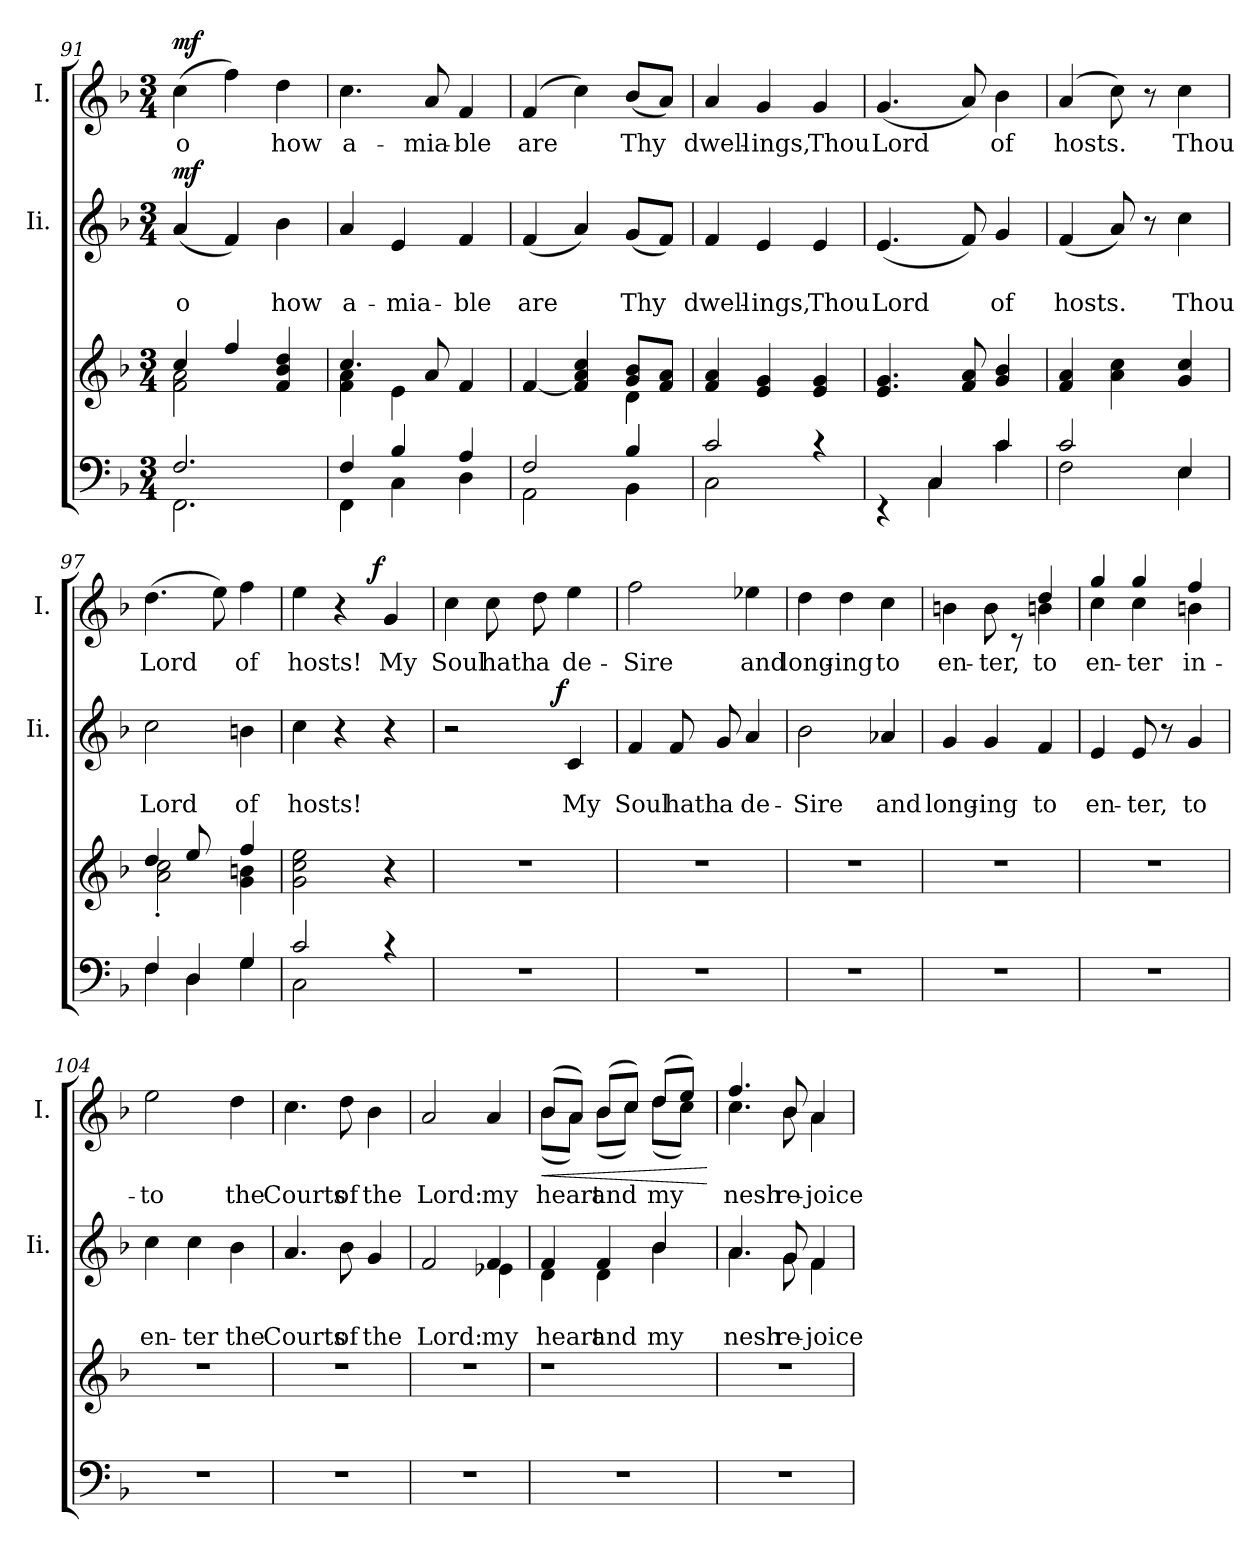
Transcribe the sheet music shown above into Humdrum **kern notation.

**kern	**kern	**dynam	**kern	**text	**text	**dynam	**kern	**text	**dynam
*part4	*part3	*part3	*part2	*part2	*part2	*part2	*part1	*part1	*part1
*staff4	*staff3	*staff3	*staff2	*staff2	*staff2	*staff2	*staff1	*staff1	*staff1
*	*	*	*I"Ii.	*	*	*	*I"I.	*	*
*	*	*	*I'Ii.	*	*	*	*I'I.	*	*
*clefF4	*clefG2	*	*clefG2	*	*	*	*clefG2	*	*
*k[b-]	*k[b-]	*	*k[b-]	*	*	*	*k[b-]	*	*
*F:	*F:	*	*F:	*	*	*	*F:	*	*
*M3/4	*M3/4	*	*M3/4	*	*	*	*M3/4	*	*
=91	=91	=91	=91	=91	=91	=91	=91	=91	=91
*^	*^	*	*	*	*	*	*	*	*
!	!	!	!	!	!	!	!LO:LY:b	!LO:DY:a	!	!LO:LY:b	!LO:DY:a
2.F/	2.FF\	4cc/	2f\ 2a\	.	(<4a/	.	o	mf	(>4cc\	o	mf
.	.	4ff/	.	.	4f/)	.	.	.	4ff\)	.	.
!	!	!	!	!	!	!	!LO:LY:b	!	!	!LO:LY:b	!
.	.	4f/ 4b-/ 4dd/	4ryy	.	4b-\	.	how	.	4dd\	how	.
=92	=92	=92	=92	=92	=92	=92	=92	=92	=92	=92	=92
!	!	!	!	!	!	!	!LO:LY:b	!	!	!LO:LY:b	!
4FF\	4F/	4.cc/	4f\ 4a\	.	4a/	.	a-	.	4.cc\	a-	.
!	!	!	!	!	!	!	!LO:LY:b	!	!	!	!
4C\	4B-/	.	4e\	.	4e/	.	-mia-	.	.	.	.
!	!	!	!	!	!	!	!	!	!	!LO:LY:b	!
.	.	8a/	.	.	.	.	.	.	8a/	-mia-	.
!	!	!	!	!	!	!	!LO:LY:b	!	!	!LO:LY:b	!
4A/	4D\	4f/	4ryy	.	4f/	.	-ble	.	4f/	-ble	.
=93	=93	=93	=93	=93	=93	=93	=93	=93	=93	=93	=93
!	!	!	!	!	!	!	!LO:LY:b	!	!	!LO:LY:b	!
2F/	2AA\	[<4f/	2ryy	.	(<4f/	.	are	.	(4f/	are	.
.	.	4f/] 4a/ 4cc/	.	.	4a/)	.	.	.	4cc\)	.	.
!	!	!	!	!	!	!	!LO:LY:b	!	!	!LO:LY:b	!
4B-/	4BB-\	8g/ 8b-/L	4d\	.	(<8g/L	.	Thy	.	(<8b-/L	Thy	.
.	.	8f/ 8a/J	.	.	8f/J)	.	.	.	8a/J)	.	.
*	*	*v	*v	*	*	*	*	*	*	*	*
!!LO:LB:g=z
=94	=94	=94	=94	=94	=94	=94	=94	=94	=94	=94
!	!	!	!	!	!	!LO:LY:b	!	!	!LO:LY:b	!
2c/	2C\	4f/ 4a/	.	4f/	.	dwell-	.	4a/	dwell-	.
!	!	!	!	!	!	!LO:LY:b	!	!	!LO:LY:b	!
.	.	4e/ 4g/	.	4e/	.	-ings,	.	4g/	-ings,	.
!	!	!	!	!	!	!LO:LY:b	!	!	!LO:LY:b	!
4rc	4ryy	4e/ 4g/	.	4e/	.	Thou	.	4g/	Thou	.
=95	=95	=95	=95	=95	=95	=95	=95	=95	=95	=95
!	!	!	!	!	!	!LO:LY:b	!	!	!LO:LY:b	!
4ryy	4rEE	4.e/ 4.g/	.	(<4.e/	.	Lord	.	(<4.g/	Lord	.
4C/	4C\	.	.	.	.	.	.	.	.	.
.	.	8f/ 8a/	.	8f/)	.	.	.	8a/)	.	.
!	!	!	!	!	!	!LO:LY:b	!	!	!LO:LY:b	!
4c/	4c\	4g/ 4b-/	.	4g/	.	of	.	4b-\	of	.
=96	=96	=96	=96	=96	=96	=96	=96	=96	=96	=96
!	!	!	!	!	!	!LO:LY:b	!	!	!LO:LY:b	!
2c/	2F\	4f/ 4a/	.	(<4f/	.	hosts.	.	(4a/	hosts.	.
.	.	4a\ 4cc\	.	8a/)	.	.	.	8cc\)	.	.
.	.	.	.	8r	.	.	.	8r	.	.
!	!	!	!	!	!	!LO:LY:b	!	!	!LO:LY:b	!
4E/	4E\	4g/ 4cc/	.	4cc\	.	Thou	.	4cc\	Thou	.
=97	=97	=97	=97	=97	=97	=97	=97	=97	=97	=97
*	*	*^	*	*	*	*	*	*	*	*
!	!	!	!	!	!	!	!LO:LY:b	!	!	!LO:LY:b	!
4F/	4F\	4dd/	2a\'< 2cc\'<	.	2cc\	.	Lord	.	(>4.dd\	Lord	.
4D/	4D\	8ee/	.	.	.	.	.	.	.	.	.
.	.	8ryy	.	.	.	.	.	.	8ee\)	.	.
!	!	!	!	!	!	!	!LO:LY:b	!	!	!LO:LY:b	!
4G/	4G\	4ff/	4g\ 4bn\	.	4bn\	.	of	.	4ff\	of	.
=98	=98	=98	=98	=98	=98	=98	=98	=98	=98	=98	=98
!	!	!	!	!	!	!	!LO:LY:b	!	!	!LO:LY:b	!
*	*	*v	*v	*	*	*	*	*	*^	*	*
2c/	2C\	2g\ 2cc\ 2ee\	.	4cc\	.	hosts!	.	4ee\	4...ryy	hosts!	.
.	.	.	.	4r	.	.	.	4r	.	.	.
!	!	!	!	!	!	!	!	!	!	!	!LO:DY:a
.	.	.	.	.	.	.	.	.	4ryy	.	f
!	!	!	!	!	!	!	!	!	!	!LO:LY:b	!
4rc	4ryy	4r	.	4r	.	.	.	4g/	.	My	.
.	.	.	.	.	.	.	.	.	32ryy	.	.
!!LO:LB:g=z
=99	=99	=99	=99	=99	=99	=99	=99	=99	=99	=99	=99
!LO:N:vis=1	!	!LO:N:vis=1	!	!	!	!	!	!	!	!LO:LY:b	!
*v	*v	*	*	*^	*	*	*	*v	*v	*	*
2.r	2.r	.	2r	4...ryy	.	.	.	4cc\	Soul	.
!	!	!	!	!	!	!	!	!	!LO:LY:b	!
.	.	.	.	.	.	.	.	8cc\	hath	.
!	!	!	!	!	!	!	!	!	!LO:LY:b	!
.	.	.	.	.	.	.	.	8dd\	a	.
!	!	!	!	!	!	!	!LO:DY:a	!	!	!
.	.	.	.	4ryy	.	.	f	.	.	.
!	!	!	!	!	!	!LO:LY:b	!	!	!LO:LY:b	!
.	.	.	4c/	.	.	My	.	4ee\	de-	.
.	.	.	.	32ryy	.	.	.	.	.	.
=100	=100	=100	=100	=100	=100	=100	=100	=100	=100	=100
!LO:N:vis=1	!LO:N:vis=1	!	!	!	!	!LO:LY:b	!	!	!LO:LY:b	!
*	*	*	*v	*v	*	*	*	*	*	*
2.r	2.r	.	4f/	.	Soul	.	2ff\	-Sire	.
!	!	!	!	!	!LO:LY:b	!	!	!	!
.	.	.	8f/	.	hath	.	.	.	.
!	!	!	!	!	!LO:LY:b	!	!	!	!
.	.	.	8g/	.	a	.	.	.	.
!	!	!	!	!	!LO:LY:b	!	!	!LO:LY:b	!
.	.	.	4a/	.	de-	.	4ee-X\	and	.
=101	=101	=101	=101	=101	=101	=101	=101	=101	=101
!LO:N:vis=1	!LO:N:vis=1	!	!	!	!LO:LY:b	!	!	!LO:LY:b	!
2.r	2.r	.	2b-\	.	-Sire	.	4dd\	long-	.
!	!	!	!	!	!	!	!	!LO:LY:b	!
.	.	.	.	.	.	.	4dd\	-ing	.
!	!	!	!	!	!LO:LY:b	!	!	!LO:LY:b	!
.	.	.	4a-X/	.	and	.	4cc\	to	.
=102	=102	=102	=102	=102	=102	=102	=102	=102	=102
!LO:N:vis=1	!LO:N:vis=1	!	!	!	!LO:LY:b	!	!	!LO:LY:b	!
*	*	*	*	*	*	*	*^	*	*
2.r	2.r	.	4g/	.	long-	.	2ryy	4bn\	en-	.
!	!	!	!	!	!LO:LY:b	!	!	!	!LO:LY:b	!
.	.	.	4g/	.	-ing	.	.	8b\	-ter,	.
.	.	.	.	.	.	.	.	8rc	.	.
!	!	!	!	!	!LO:LY:b	!	!	!	!LO:LY:b	!
.	.	.	4f/	.	to	.	4dd/	4bn\	to	.
=103	=103	=103	=103	=103	=103	=103	=103	=103	=103	=103
!LO:N:vis=1	!LO:N:vis=1	!	!	!	!LO:LY:b	!	!	!	!LO:LY:b	!
2.r	2.r	.	4e/	.	en-	.	4gg/	4cc\	en-	.
!	!	!	!	!	!LO:LY:b	!	!	!	!LO:LY:b	!
.	.	.	8e/	.	-ter,	.	4gg/	4cc\	-ter	.
.	.	.	8r	.	.	.	.	.	.	.
!	!	!	!	!	!LO:LY:b	!	!	!	!LO:LY:b	!
.	.	.	4g/	.	to	.	4ff/	4bn\	in-	.
!!LO:PB:g=z
=104	=104	=104	=104	=104	=104	=104	=104	=104	=104	=104
!LO:N:vis=1	!LO:N:vis=1	!	!	!	!LO:LY:b	!	!	!	!LO:LY:b	!
*	*	*	*	*	*	*	*v	*v	*	*
2.r	2.r	.	4cc\	.	en-	.	2ee\	-to	.
!	!	!	!	!	!LO:LY:b	!	!	!	!
.	.	.	4cc\	.	-ter	.	.	.	.
!	!	!	!	!	!LO:LY:b	!	!	!LO:LY:b	!
.	.	.	4b-\	.	the	.	4dd\	the	.
=105	=105	=105	=105	=105	=105	=105	=105	=105	=105
!LO:N:vis=1	!LO:N:vis=1	!	!	!	!LO:LY:b	!	!	!LO:LY:b	!
2.r	2.r	.	4.a/	.	Courts	.	4.cc\	Courts	.
!	!	!	!	!	!LO:LY:b	!	!	!LO:LY:b	!
.	.	.	8b-\	.	of	.	8dd\	of	.
!	!	!	!	!	!LO:LY:b	!	!	!LO:LY:b	!
.	.	.	4g/	.	the	.	4b-\	the	.
=106	=106	=106	=106	=106	=106	=106	=106	=106	=106
!LO:N:vis=1	!LO:N:vis=1	!	!	!	!LO:LY:b	!	!	!LO:LY:b	!
*	*	*	*^	*	*	*	*	*	*
2.r	2.r	.	2f/	2ryy	.	Lord:	.	2a/	Lord:	.
!	!	!	!	!	!	!LO:LY:b	!	!	!LO:LY:b	!
.	.	.	4f/	4e-X\	.	my	.	4a/	my	.
=107	=107	=107	=107	=107	=107	=107	=107	=107	=107	=107
*	*^	*	*	*	*	*	*	*	*	*
!LO:N:vis=1	!	!LO:N:vis=1	!LO:HP:b	!	!	!	!LO:LY:b	!	!	!LO:LY:b	!LO:HP:b
*	*	*	*	*	*	*	*	*	*^	*	*
2.r	2ryy	2.r	<	4f/	4d\	.	heart	.	(>8b-/L	(<8b-\L	heart	<
.	.	.	.	.	.	.	.	.	8a/J)	8a\J)	.	.
!	!	!	!	!	!	!	!LO:LY:b	!	!	!	!LO:LY:b	!
.	.	.	.	4f/	4d\	.	and	.	(>8b-/L	(<8b-\L	and	.
.	.	.	.	.	.	.	.	.	8cc/J)	8cc\J)	.	.
!	!	!	!	!	!	!	!LO:LY:b	!	!	!	!LO:LY:b	!
.	8.ryy	.	.	4b-/	4b-\	.	my	.	(>8dd/L	(<8dd\L	my	.
.	.	.	.	.	.	.	.	.	8ee/J)	8cc\J)	.	.
.	16ryy	.	.	.	.	.	.	.	.	.	.	.
*	*v	*v	*	*	*	*	*	*	*v	*v	*	*
*	*	*	*v	*v	*	*	*	*	*	*
.	.	[	.	.	.	.	.	.	[
!!LO:LB:g=z
=108	=108	=108	=108	=108	=108	=108	=108	=108	=108
!LO:N:vis=1	!LO:N:vis=1	!	!	!	!LO:LY:b	!	!	!LO:LY:b	!
*	*	*	*^	*	*	*	*^	*	*
2.r	2.r	.	4.a/	4.a\	.	nesh	.	4.ff/	4.cc\	nesh	.
!	!	!	!	!	!	!LO:LY:b	!	!	!	!LO:LY:b	!
.	.	.	8g/	8g\	.	re-	.	8b-/	8b-\	re-	.
!	!	!	!	!	!	!LO:LY:b	!	!	!	!LO:LY:b	!
.	.	.	4f/	4f\	.	-joice	.	4a/	4a\	-joice	.
*	*	*	*v	*v	*	*	*	*	*	*	*
*	*	*	*	*	*	*	*v	*v	*	*
=	=	=	=	=	=	=	=	=	=
*-	*-	*-	*-	*-	*-	*-	*-	*-	*-
